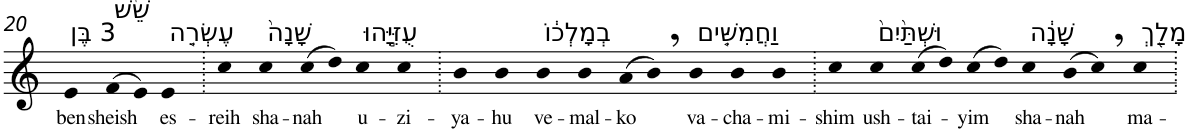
**kern	**text
*part1	*part1
*staff1	*staff1
*I"Piano	*
*I'Pno	*
!!LO:PB:g=z
*clefG2	*
*k[]	*
=20	=20
!LO:TX:a:t=3 בֶּן	!
!	!LO:LY:b
4e	ben
!LO:TX:a:t=שֵׁ֨שׁ	!
!	!LO:LY:b
(>8f	sheish
8e)	.
!LO:TX:a:t=עֶשְׂרֵ֤ה	!
!	!LO:LY:b
4e	es-
=21.	=21.
!	!LO:LY:b
4cc	-reih
!LO:TX:a:t=שָׁנָה֙	!
!	!LO:LY:b
4cc	sha-
!	!LO:LY:b
(>8cc	-nah
8dd)	.
!LO:TX:a:t=עֻזִּיָּ֣הוּ	!
!	!LO:LY:b
4cc	u-
!	!LO:LY:b
4cc	-zi-
=22.	=22.
!	!LO:LY:b
4b	-ya-
!	!LO:LY:b
4b	-hu
!LO:TX:a:t=בְמָלְכ֔וֹ	!
!	!LO:LY:b
4b	ve-
!	!LO:LY:b
4b	-mal-
!	!LO:LY:b
(>8a	-ko
8b,)	.
!LO:TX:a:t=וַחֲמִשִּׁ֤ים	!
!	!LO:LY:b
4b	va-
!	!LO:LY:b
4b	-cha-
!	!LO:LY:b
4b	-mi-
=23.	=23.
!	!LO:LY:b
4cc	-shim
!LO:TX:a:t=וּשְׁתַּ֙יִם֙	!
!	!LO:LY:b
4cc	ush-
!	!LO:LY:b
(>8cc	-tai-
8dd)	.
!	!LO:LY:b
(>8cc	-yim
8dd)	.
!LO:TX:a:t=שָׁנָ֔ה	!
!	!LO:LY:b
4cc	sha-
!	!LO:LY:b
(>8b	-nah
8cc,)	.
!LO:TX:a:t=מָלַ֖ךְ	!
!	!LO:LY:b
4cc	ma-
=.	=.
*-	*-
